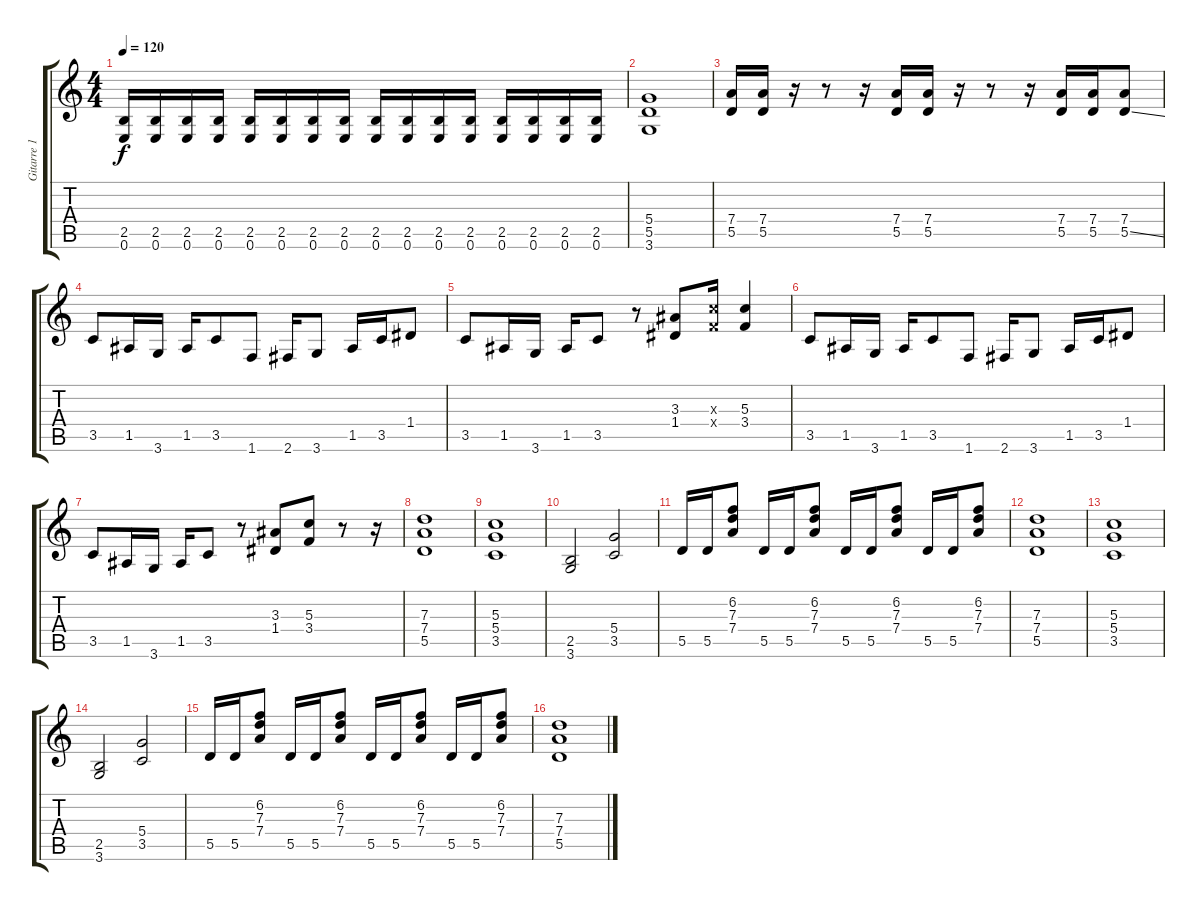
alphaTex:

\track ("Gitarre 1" "Gitarre 1") {instrument distortionguitar}
\staff {score tabs}
\tuning (E4 B3 G3 D3 A2 E2) {hide}
\ts (4 4)
\tempo 120
\clef g2
\ks c
(2.5 0.6).16{dy f} (2.5 0.6).16 (2.5 0.6).16 (2.5 0.6).16 (2.5 0.6).16 (2.5 0.6).16 (2.5 0.6).16 (2.5 0.6).16 (2.5 0.6).16 (2.5 0.6).16 (2.5 0.6).16 (2.5 0.6).16 (2.5 0.6).16 (2.5 0.6).16 (2.5 0.6).16 (2.5 0.6).16 |
(5.4 5.5 3.6).1 |
(7.4 5.5).16 (7.4 5.5).16 r.16 r.8 r.16 (7.4 5.5).16 (7.4 5.5).16 r.16 r.8 r.16 (7.4 5.5).16 (7.4 5.5).16 (7.4 5.5{ss}).8 |
3.5.8 1.5.16 3.6.16 1.5.16 3.5.8 1.6.8 2.6.16 3.6.8 1.5.16 3.5.16 1.4.8 |
3.5.8 1.5.16 3.6.16 1.5.16 3.5.8 r.8 (3.3 1.4).8 (5.3{x} 3.4{x}).16 (5.3 3.4).4 |
3.5.8 1.5.16 3.6.16 1.5.16 3.5.8 1.6.8 2.6.16 3.6.8 1.5.16 3.5.16 1.4.8 |
3.5.8 1.5.16 3.6.16 1.5.16 3.5.8 r.8 (3.3 1.4).8 (5.3 3.4).8 r.8 r.16 |
(7.3 7.4 5.5).1 |
(5.3 5.4 3.5).1 |
(2.5 3.6).2 (5.4 3.5).2 |
5.5.16 5.5.16 (6.2 7.3 7.4).8 5.5.16 5.5.16 (6.2 7.3 7.4).8 5.5.16 5.5.16 (6.2 7.3 7.4).8 5.5.16 5.5.16 (6.2 7.3 7.4).8 |
(7.3 7.4 5.5).1 |
(5.3 5.4 3.5).1 |
(2.5 3.6).2 (5.4 3.5).2 |
5.5.16 5.5.16 (6.2 7.3 7.4).8 5.5.16 5.5.16 (6.2 7.3 7.4).8 5.5.16 5.5.16 (6.2 7.3 7.4).8 5.5.16 5.5.16 (6.2 7.3 7.4).8 |
(7.3 7.4 5.5).1
